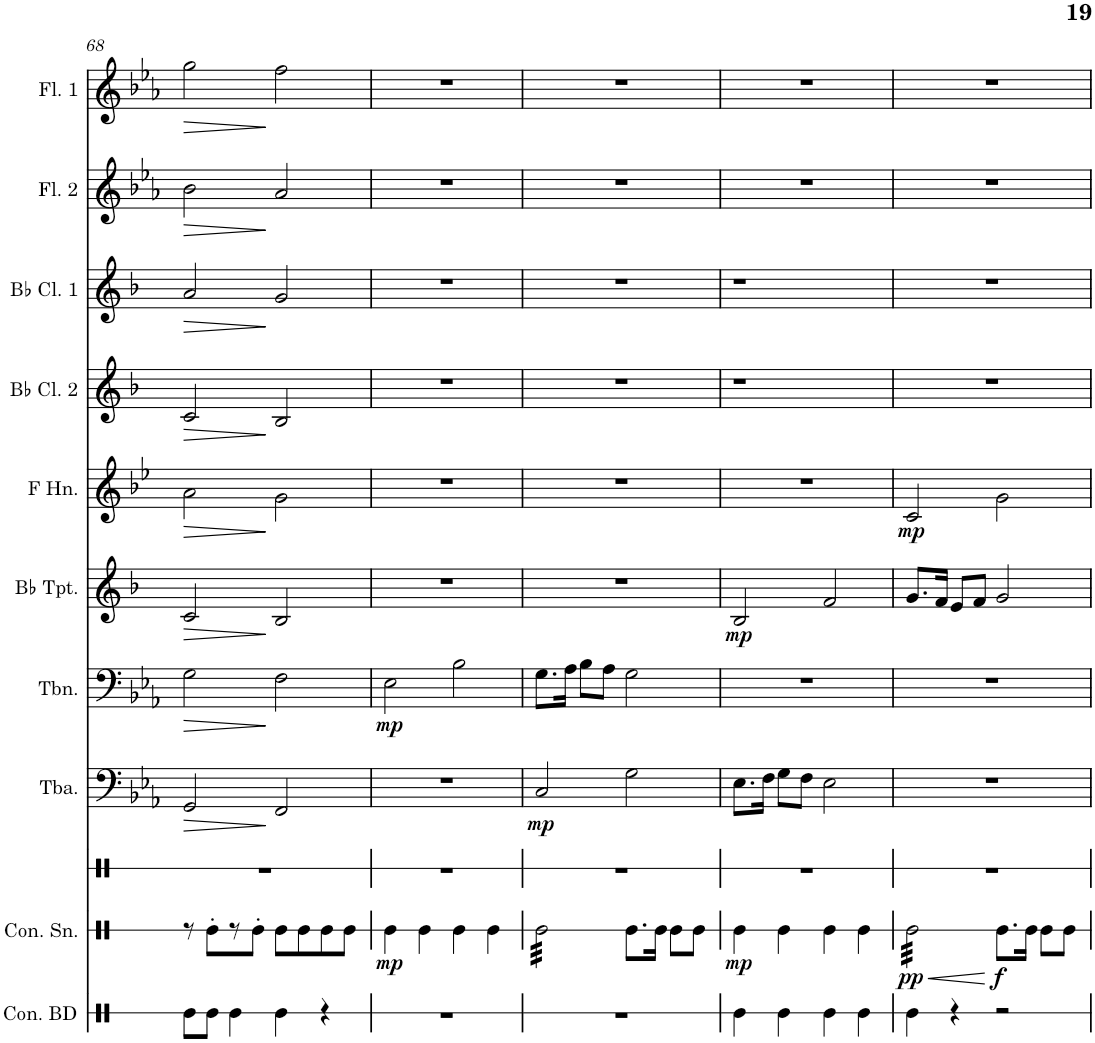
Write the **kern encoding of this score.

**kern	**kern	**dynam	**kern	**kern	**dynam	**kern	**dynam	**kern	**dynam	**kern	**dynam	**kern	**kern	**kern	**kern
*part11	*part10	*part10	*part9	*part8	*part8	*part7	*part7	*part6	*part6	*part5	*part5	*part4	*part3	*part2	*part1
*staff11	*staff10	*staff10	*staff9	*staff8	*staff8	*staff7	*staff7	*staff6	*staff6	*staff5	*staff5	*staff4	*staff3	*staff2	*staff1
*I"Concert Bass Drum	*I"Concert Snare Drum	*	*I"Crash Cymbal	*I"Tuba	*	*I"Trombone	*	*I"Bb Trumpet	*	*I"Horn in F	*	*I"Bb Clarinet 2	*I"Bb Clarinet 1	*I"Flute 2	*I"Flute 1
*I'Con. BD	*I'Con. Sn.	*	*I'Cym	*I'Tba.	*	*I'Tbn.	*	*I'Bb Tpt.	*	*	*	*I'Bb Cl. 2	*I'Bb Cl. 1	*I'Fl. 2	*I'Fl. 1
!!LO:PB:g=z
*clefX	*clefX	*	*clefX	*clefF4	*	*clefF4	*	*clefG2	*	*clefG2	*	*clefG2	*clefG2	*clefG2	*clefG2
*	*	*	*	*	*	*	*	*Trd1c2	*	*Trd4c7	*	*Trd1c2	*Trd1c2	*	*
*k[]	*k[]	*	*k[]	*k[b-e-a-]	*	*k[b-e-a-]	*	*k[b-]	*	*k[b-e-]	*	*k[b-]	*k[b-]	*k[b-e-a-]	*k[b-e-a-]
*M4/4	*M4/4	*	*M4/4	*M4/4	*	*M4/4	*	*M4/4	*	*M4/4	*	*M4/4	*M4/4	*M4/4	*M4/4
=68	=68	=68	=68	=68	=68	=68	=68	=68	=68	=68	=68	=68	=68	=68	=68
8Re\L	8r	.	1r	2GG/	.	2G\	.	2c/	.	2a\	.	2c/	2a/	2b-\	2gg\
8Re\J	8Re'\L	.	.	.	.	.	.	.	.	.	.	.	.	.	.
4Re\	8r	.	.	.	.	.	.	.	.	.	.	.	.	.	.
.	8Re'\J	.	.	.	.	.	.	.	.	.	.	.	.	.	.
4Re\	8Re\L	.	.	2FF/	.	2F\	.	2B-/	.	2g\	.	2B-/	2g/	2a-/	2ff\
.	8Re\	.	.	.	.	.	.	.	.	.	.	.	.	.	.
4r	8Re\	.	.	.	.	.	.	.	.	.	.	.	.	.	.
.	8Re\J	.	.	.	.	.	.	.	.	.	.	.	.	.	.
=69	=69	=69	=69	=69	=69	=69	=69	=69	=69	=69	=69	=69	=69	=69	=69
!	!	!LO:DY:b	!	!	!	!	!LO:DY:b	!	!	!	!	!	!	!	!
1r	4Re\	mp	1r	1r	.	2E-\	mp	1r	.	1r	.	1r	1r	1r	1r
.	4Re\	.	.	.	.	.	.	.	.	.	.	.	.	.	.
.	4Re\	.	.	.	.	2B-\	.	.	.	.	.	.	.	.	.
.	4Re\	.	.	.	.	.	.	.	.	.	.	.	.	.	.
=70	=70	=70	=70	=70	=70	=70	=70	=70	=70	=70	=70	=70	=70	=70	=70
!	!	!	!	!	!LO:DY:b	!	!	!	!	!	!	!	!	!	!
*	*tremolo	*	*	*	*	*	*	*	*	*	*	*	*	*	*
1r	32Re\LLL	.	1r	2C/	mp	8.G\L	.	1r	.	1r	.	1r	1r	1r	1r
.	32Re\	.	.	.	.	.	.	.	.	.	.	.	.	.	.
.	32Re\	.	.	.	.	.	.	.	.	.	.	.	.	.	.
.	32Re\	.	.	.	.	.	.	.	.	.	.	.	.	.	.
.	32Re\	.	.	.	.	.	.	.	.	.	.	.	.	.	.
.	32Re\	.	.	.	.	.	.	.	.	.	.	.	.	.	.
.	32Re\	.	.	.	.	16A-\Jk	.	.	.	.	.	.	.	.	.
.	32Re\	.	.	.	.	.	.	.	.	.	.	.	.	.	.
.	32Re\	.	.	.	.	8B-\L	.	.	.	.	.	.	.	.	.
.	32Re\	.	.	.	.	.	.	.	.	.	.	.	.	.	.
.	32Re\	.	.	.	.	.	.	.	.	.	.	.	.	.	.
.	32Re\	.	.	.	.	.	.	.	.	.	.	.	.	.	.
.	32Re\	.	.	.	.	8A-\J	.	.	.	.	.	.	.	.	.
.	32Re\	.	.	.	.	.	.	.	.	.	.	.	.	.	.
.	32Re\	.	.	.	.	.	.	.	.	.	.	.	.	.	.
.	32Re\JJJ	.	.	.	.	.	.	.	.	.	.	.	.	.	.
*	*Xtremolo	*	*	*	*	*	*	*	*	*	*	*	*	*	*
.	8.Re\L	.	.	2G\	.	2G\	.	.	.	.	.	.	.	.	.
.	16Re\Jk	.	.	.	.	.	.	.	.	.	.	.	.	.	.
.	8Re\L	.	.	.	.	.	.	.	.	.	.	.	.	.	.
.	8Re\J	.	.	.	.	.	.	.	.	.	.	.	.	.	.
=71	=71	=71	=71	=71	=71	=71	=71	=71	=71	=71	=71	=71	=71	=71	=71
!	!	!LO:DY:b	!	!	!	!	!	!	!LO:DY:b	!	!	!	!	!	!
4Re\	4Re\	mp	1r	8.E-\L	.	1r	.	2B-/	mp	1r	.	1r	1r	1r	1r
.	.	.	.	16F\Jk	.	.	.	.	.	.	.	.	.	.	.
4Re\	4Re\	.	.	8G\L	.	.	.	.	.	.	.	.	.	.	.
.	.	.	.	8F\J	.	.	.	.	.	.	.	.	.	.	.
4Re\	4Re\	.	.	2E-\	.	.	.	2f/	.	.	.	.	.	.	.
4Re\	4Re\	.	.	.	.	.	.	.	.	.	.	.	.	.	.
=72	=72	=72	=72	=72	=72	=72	=72	=72	=72	=72	=72	=72	=72	=72	=72
!	!	!LO:DY:b	!	!	!	!	!	!	!	!	!LO:DY:b	!	!	!	!
*	*tremolo	*	*	*	*	*	*	*	*	*	*	*	*	*	*
4Re\	32Re\LLL	pp	1r	1r	.	1r	.	8.g/L	.	2c/	mp	1r	1r	1r	1r
.	32Re\	.	.	.	.	.	.	.	.	.	.	.	.	.	.
.	32Re\	.	.	.	.	.	.	.	.	.	.	.	.	.	.
.	32Re\	.	.	.	.	.	.	.	.	.	.	.	.	.	.
.	32Re\	.	.	.	.	.	.	.	.	.	.	.	.	.	.
.	32Re\	.	.	.	.	.	.	.	.	.	.	.	.	.	.
.	32Re\	.	.	.	.	.	.	16f/Jk	.	.	.	.	.	.	.
.	32Re\	.	.	.	.	.	.	.	.	.	.	.	.	.	.
4r	32Re\	.	.	.	.	.	.	8e/L	.	.	.	.	.	.	.
.	32Re\	.	.	.	.	.	.	.	.	.	.	.	.	.	.
.	32Re\	.	.	.	.	.	.	.	.	.	.	.	.	.	.
.	32Re\	.	.	.	.	.	.	.	.	.	.	.	.	.	.
.	32Re\	.	.	.	.	.	.	8f/J	.	.	.	.	.	.	.
.	32Re\	.	.	.	.	.	.	.	.	.	.	.	.	.	.
.	32Re\	.	.	.	.	.	.	.	.	.	.	.	.	.	.
.	32Re\JJJ	.	.	.	.	.	.	.	.	.	.	.	.	.	.
*	*Xtremolo	*	*	*	*	*	*	*	*	*	*	*	*	*	*
!	!	!LO:DY:b	!	!	!	!	!	!	!	!	!	!	!	!	!
2r	8.Re\L	f	.	.	.	.	.	2g/	.	2g\	.	.	.	.	.
.	16Re\Jk	.	.	.	.	.	.	.	.	.	.	.	.	.	.
.	8Re\L	.	.	.	.	.	.	.	.	.	.	.	.	.	.
.	8Re\J	.	.	.	.	.	.	.	.	.	.	.	.	.	.
=	=	=	=	=	=	=	=	=	=	=	=	=	=	=	=
*-	*-	*-	*-	*-	*-	*-	*-	*-	*-	*-	*-	*-	*-	*-	*-
